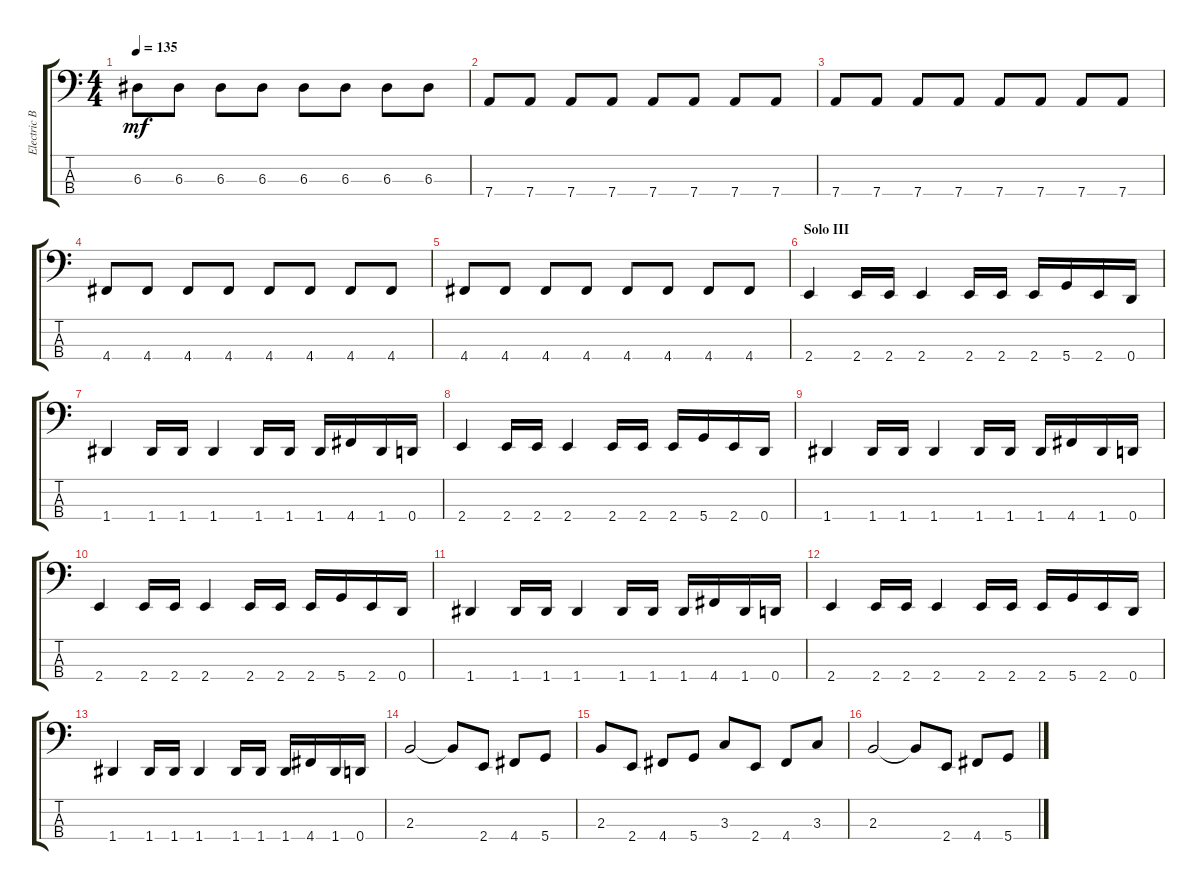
\track ("Electric Bass" "Electric B") {instrument electricbassfinger}
\staff {score tabs}
\tuning (G2 D2 A1 D1) {hide}
\ts (4 4)
\tempo 135
\clef f4
\ks c
6.3.8{dy mf} 6.3.8 6.3.8 6.3.8 6.3.8 6.3.8 6.3.8 6.3.8 |
7.4.8 7.4.8 7.4.8 7.4.8 7.4.8 7.4.8 7.4.8 7.4.8 |
7.4.8 7.4.8 7.4.8 7.4.8 7.4.8 7.4.8 7.4.8 7.4.8 |
4.4.8 4.4.8 4.4.8 4.4.8 4.4.8 4.4.8 4.4.8 4.4.8 |
4.4.8 4.4.8 4.4.8 4.4.8 4.4.8 4.4.8 4.4.8 4.4.8 |
\section ("" "Solo III")
2.4.4 2.4.16 2.4.16 2.4.4 2.4.16 2.4.16 2.4.16 5.4.16 2.4.16 0.4.16 |
1.4.4 1.4.16 1.4.16 1.4.4 1.4.16 1.4.16 1.4.16 4.4.16 1.4.16 0.4.16 |
2.4.4 2.4.16 2.4.16 2.4.4 2.4.16 2.4.16 2.4.16 5.4.16 2.4.16 0.4.16 |
1.4.4 1.4.16 1.4.16 1.4.4 1.4.16 1.4.16 1.4.16 4.4.16 1.4.16 0.4.16 |
2.4.4 2.4.16 2.4.16 2.4.4 2.4.16 2.4.16 2.4.16 5.4.16 2.4.16 0.4.16 |
1.4.4 1.4.16 1.4.16 1.4.4 1.4.16 1.4.16 1.4.16 4.4.16 1.4.16 0.4.16 |
2.4.4 2.4.16 2.4.16 2.4.4 2.4.16 2.4.16 2.4.16 5.4.16 2.4.16 0.4.16 |
1.4.4 1.4.16 1.4.16 1.4.4 1.4.16 1.4.16 1.4.16 4.4.16 1.4.16 0.4.16 |
2.3.2 2.3{t}.8 2.4.8 4.4.8 5.4.8 |
2.3.8 2.4.8 4.4.8 5.4.8 3.3.8 2.4.8 4.4.8 3.3.8 |
2.3.2 2.3{t}.8 2.4.8 4.4.8 5.4.8
